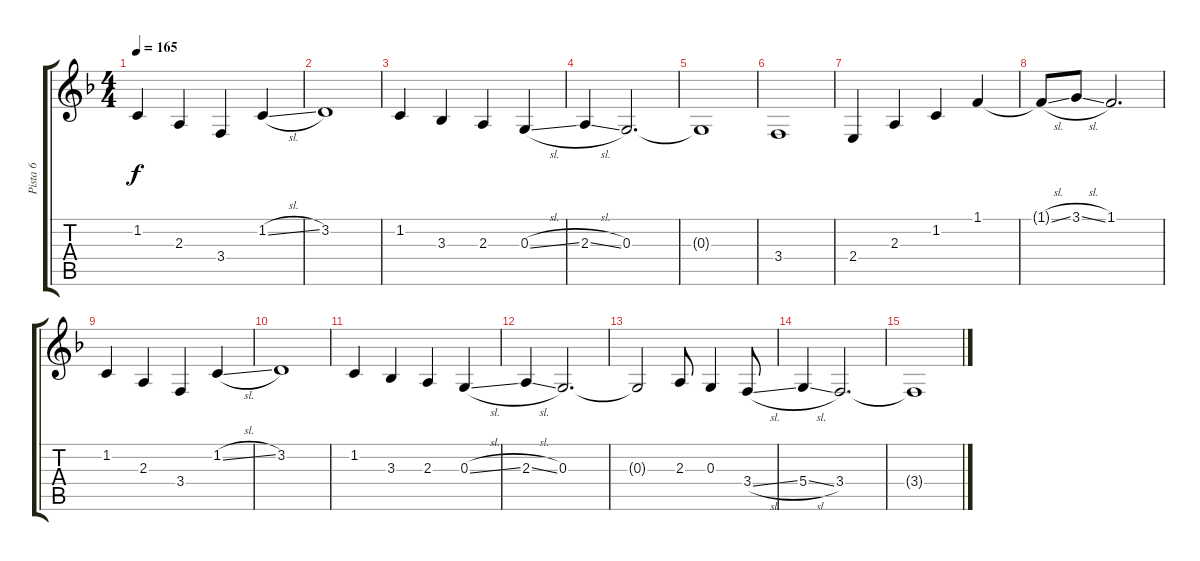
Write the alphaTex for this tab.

\track ("Pista 6" "Pista 6") {instrument electricgrandpiano}
\staff {score tabs}
\tuning (E4 B3 G3 D3 A2 E2) {hide}
\ts (4 4)
\tempo 165
\clef g2
\ks f
1.2.4{dy f} 2.3.4 3.4.4 1.2{sl}.4 |
3.2.1 |
1.2.4 3.3.4 2.3.4 0.3{sl}.4 |
2.3{sl}.4 0.3.2{d} |
0.3{t}.1 |
3.4.1 |
2.4.4 2.3.4 1.2.4 1.1.4 |
1.1{sl t}.8 3.1{sl}.8 1.1.2{d} |
1.2.4 2.3.4 3.4.4 1.2{sl}.4 |
3.2.1 |
1.2.4 3.3.4 2.3.4 0.3{sl}.4 |
2.3{sl}.4 0.3.2{d} |
0.3{t}.2 2.3.8 0.3.4 3.4{sl}.8 |
5.4{sl}.4 3.4.2{d} |
3.4{t}.1
